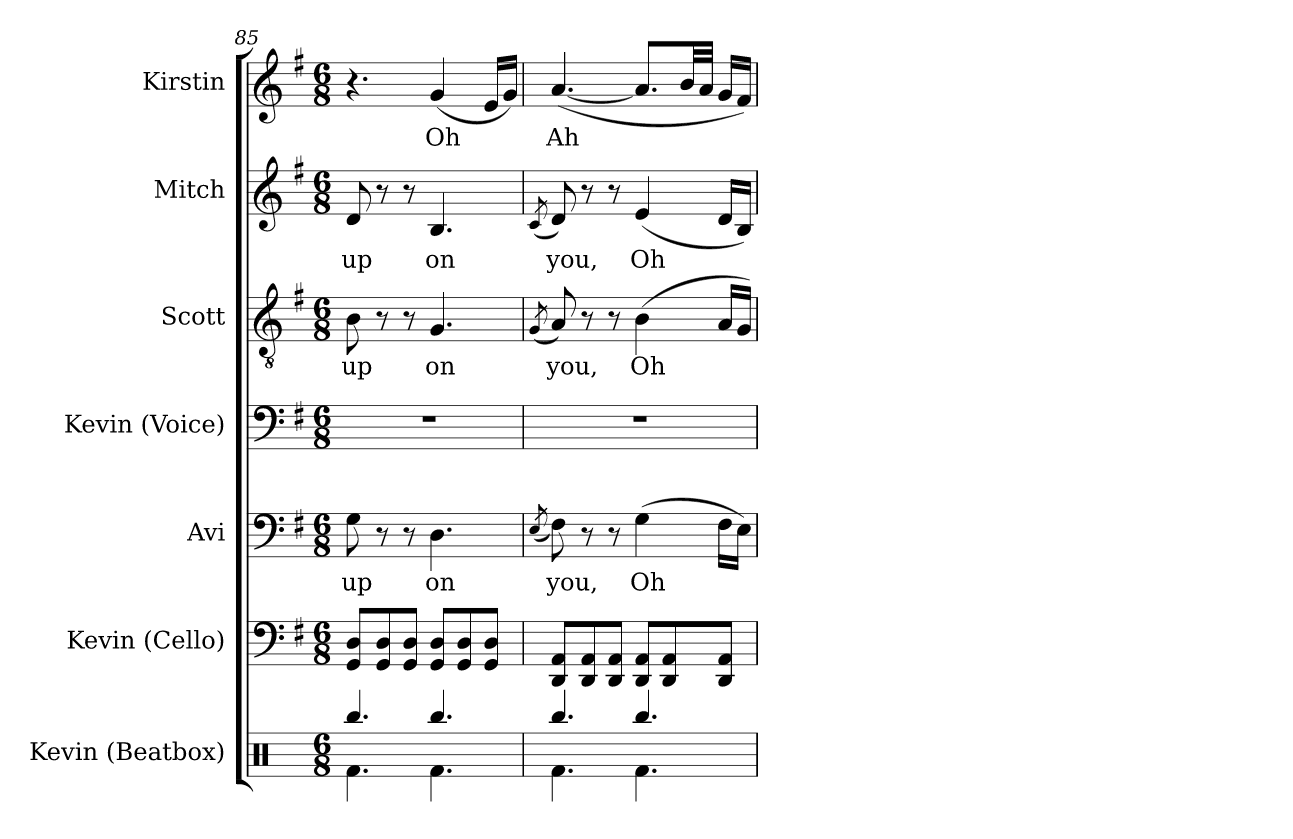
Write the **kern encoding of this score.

**kern	**kern	**kern	**text	**kern	**kern	**text	**kern	**text	**kern	**text
*part7	*part6	*part5	*part5	*part4	*part3	*part3	*part2	*part2	*part1	*part1
*staff7	*staff6	*staff5	*staff5	*staff4	*staff3	*staff3	*staff2	*staff2	*staff1	*staff1
*I"Kevin (Beatbox)	*I"Kevin (Cello)	*I"Avi	*	*I"Kevin (Voice)	*I"Scott	*	*I"Mitch	*	*I"Kirstin	*
*I'Ke. (B)	*I'Ke. (C)	*I'A.	*	*I'Ke. (V)	*I'S.	*	*I'M.	*	*I'Kr.	*
*clefX	*clefF4	*clefF4	*	*clefF4	*clefGv2	*	*clefG2	*	*clefG2	*
*k[]	*k[f#]	*k[f#]	*	*k[f#]	*k[f#]	*	*k[f#]	*	*k[f#]	*
*M6/8	*M6/8	*M6/8	*	*M6/8	*M6/8	*	*M6/8	*	*M6/8	*
=85	=85	=85	=85	=85	=85	=85	=85	=85	=85	=85
*^	*	*	*	*	*	*	*	*	*	*
4.Rbb/	4.Rf\	8GG/ 8D/L	8G\	up	2.r	8B\	up	8d/	up	4.r	.
.	.	8GG/ 8D/	8r	.	.	8r	.	8r	.	.	.
.	.	8GG/ 8D/J	8r	.	.	8r	.	8r	.	.	.
4.Rbb/	4.Rf\	8GG/ 8D/L	4.D\	on	.	4.G/	on	4.B/	on	(4g/	Oh
.	.	8GG/ 8D/	.	.	.	.	.	.	.	.	.
.	.	8GG/ 8D/J	.	.	.	.	.	.	.	16e/LL	.
.	.	.	.	.	.	.	.	.	.	16g/JJ)	.
=86	=86	=86	=86	=86	=86	=86	=86	=86	=86	=86	=86
.	.	.	(8qE/	.	.	(8qG/	.	(8qc/	.	.	.
4.Rbb/	4.Rf\	8DD/ 8AA/L	8F#\)	you,	2.r	8A/)	you,	8d/)	you,	([4.a/	Ah
.	.	8DD/ 8AA/	8r	.	.	8r	.	8r	.	.	.
.	.	8DD/ 8AA/J	8r	.	.	8r	.	8r	.	.	.
4.Rbb/	4.Rf\	8DD/ 8AA/L	(4G\	Oh	.	(4B\	Oh	(4e/	Oh	8.a/L]	.
.	.	8DD/ 8AA/	.	.	.	.	.	.	.	.	.
.	.	.	.	.	.	.	.	.	.	32b/LL	.
.	.	.	.	.	.	.	.	.	.	32a/JJJ	.
.	.	8DD/ 8AA/J	16F#\LL	.	.	16A/LL	.	16d/LL	.	16g/LL	.
.	.	.	16E\JJ)	.	.	16G/JJ)	.	16B/JJ)	.	16f#/JJ)	.
*v	*v	*	*	*	*	*	*	*	*	*	*
=	=	=	=	=	=	=	=	=	=	=
*-	*-	*-	*-	*-	*-	*-	*-	*-	*-	*-
